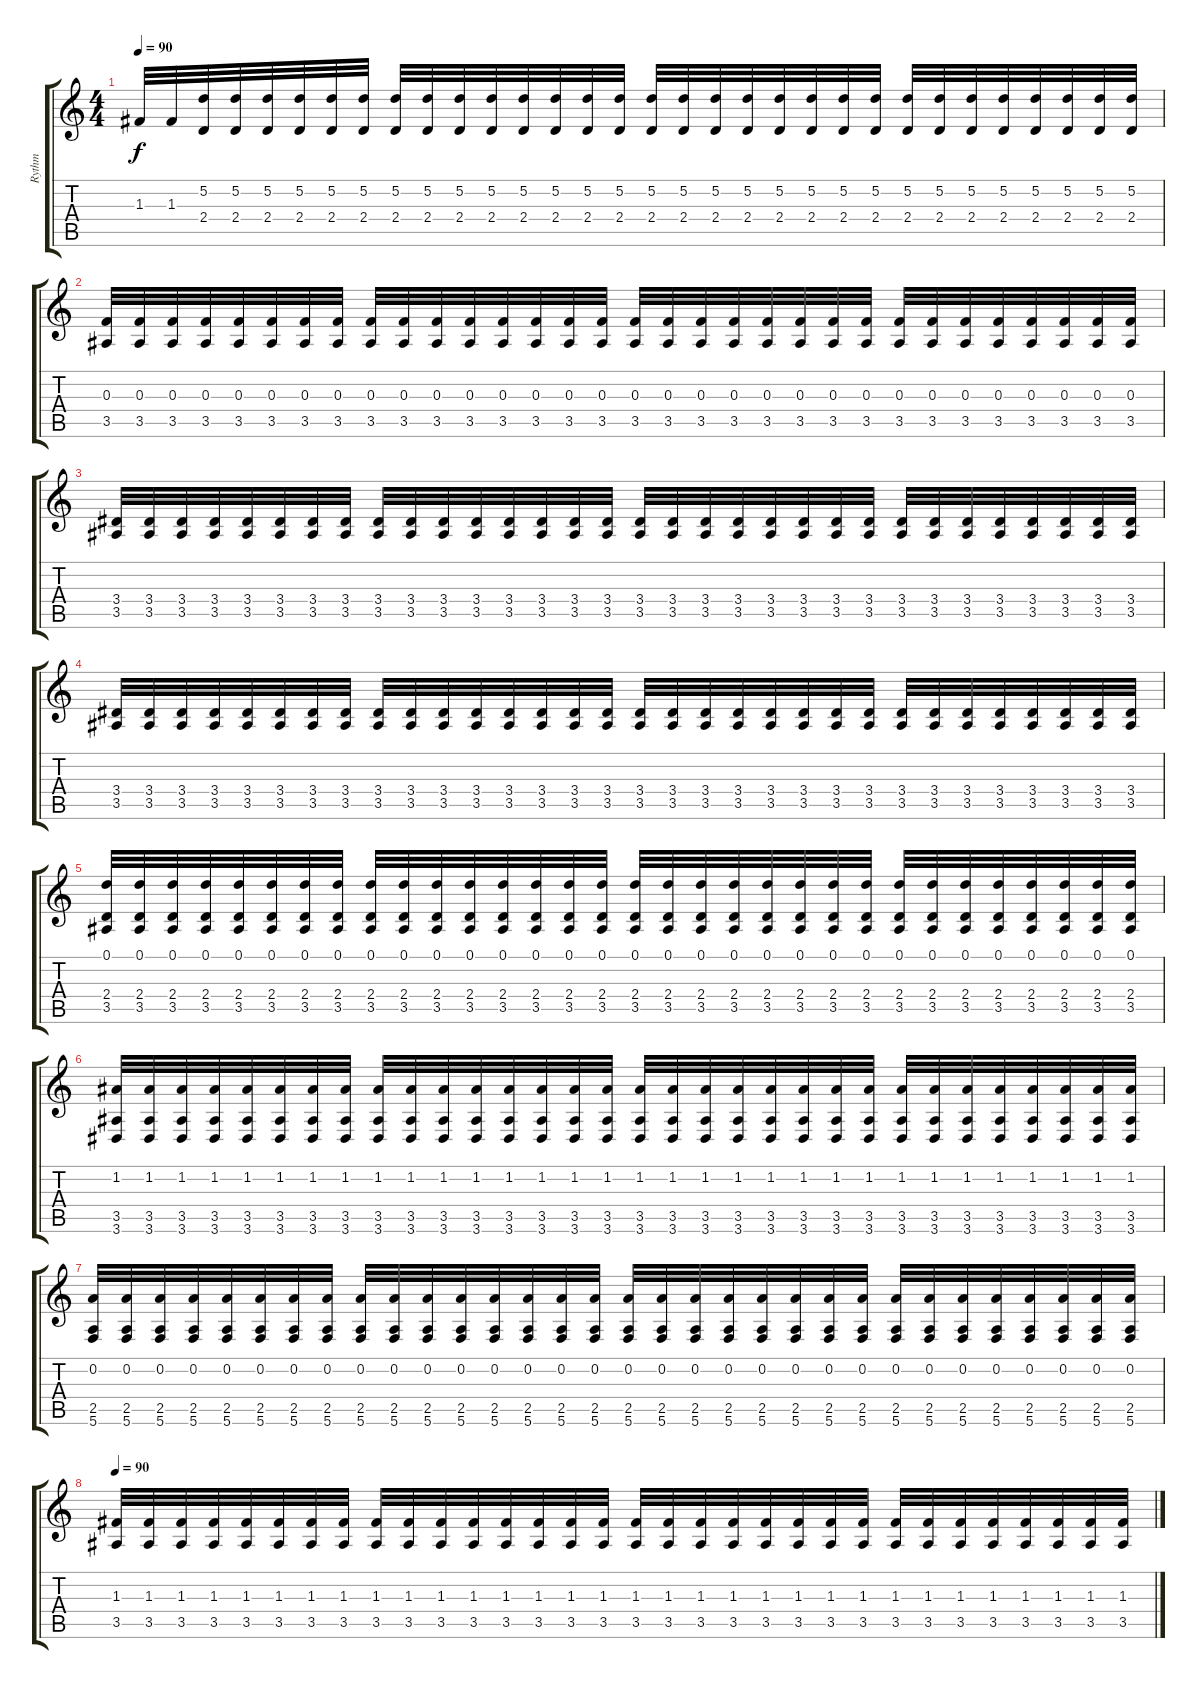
\track ("Rythm" "Rythm") {instrument distortionguitar}
\staff {score tabs}
\tuning (D4 A3 F3 C3 G2 C2) {hide}
\ts (4 4)
\tempo 90
\clef g2
\ks c
1.3.32{dy f} 1.3.32 (5.2 2.4).32 (5.2 2.4).32 (5.2 2.4).32 (5.2 2.4).32 (5.2 2.4).32 (5.2 2.4).32 (5.2 2.4).32 (5.2 2.4).32 (5.2 2.4).32 (5.2 2.4).32 (5.2 2.4).32 (5.2 2.4).32 (5.2 2.4).32 (5.2 2.4).32 (5.2 2.4).32 (5.2 2.4).32 (5.2 2.4).32 (5.2 2.4).32 (5.2 2.4).32 (5.2 2.4).32 (5.2 2.4).32 (5.2 2.4).32 (5.2 2.4).32 (5.2 2.4).32 (5.2 2.4).32 (5.2 2.4).32 (5.2 2.4).32 (5.2 2.4).32 (5.2 2.4).32 (5.2 2.4).32 |
(0.3 3.5).32 (0.3 3.5).32 (0.3 3.5).32 (0.3 3.5).32 (0.3 3.5).32 (0.3 3.5).32 (0.3 3.5).32 (0.3 3.5).32 (0.3 3.5).32 (0.3 3.5).32 (0.3 3.5).32 (0.3 3.5).32 (0.3 3.5).32 (0.3 3.5).32 (0.3 3.5).32 (0.3 3.5).32 (0.3 3.5).32 (0.3 3.5).32 (0.3 3.5).32 (0.3 3.5).32 (0.3 3.5).32 (0.3 3.5).32 (0.3 3.5).32 (0.3 3.5).32 (0.3 3.5).32 (0.3 3.5).32 (0.3 3.5).32 (0.3 3.5).32 (0.3 3.5).32 (0.3 3.5).32 (0.3 3.5).32 (0.3 3.5).32 |
(3.4 3.5).32 (3.4 3.5).32 (3.4 3.5).32 (3.4 3.5).32 (3.4 3.5).32 (3.4 3.5).32 (3.4 3.5).32 (3.4 3.5).32 (3.4 3.5).32 (3.4 3.5).32 (3.4 3.5).32 (3.4 3.5).32 (3.4 3.5).32 (3.4 3.5).32 (3.4 3.5).32 (3.4 3.5).32 (3.4 3.5).32 (3.4 3.5).32 (3.4 3.5).32 (3.4 3.5).32 (3.4 3.5).32 (3.4 3.5).32 (3.4 3.5).32 (3.4 3.5).32 (3.4 3.5).32 (3.4 3.5).32 (3.4 3.5).32 (3.4 3.5).32 (3.4 3.5).32 (3.4 3.5).32 (3.4 3.5).32 (3.4 3.5).32 |
(3.4 3.5).32 (3.4 3.5).32 (3.4 3.5).32 (3.4 3.5).32 (3.4 3.5).32 (3.4 3.5).32 (3.4 3.5).32 (3.4 3.5).32 (3.4 3.5).32 (3.4 3.5).32 (3.4 3.5).32 (3.4 3.5).32 (3.4 3.5).32 (3.4 3.5).32 (3.4 3.5).32 (3.4 3.5).32 (3.4 3.5).32 (3.4 3.5).32 (3.4 3.5).32 (3.4 3.5).32 (3.4 3.5).32 (3.4 3.5).32 (3.4 3.5).32 (3.4 3.5).32 (3.4 3.5).32 (3.4 3.5).32 (3.4 3.5).32 (3.4 3.5).32 (3.4 3.5).32 (3.4 3.5).32 (3.4 3.5).32 (3.4 3.5).32 |
(0.1 2.4 3.5).32 (0.1 2.4 3.5).32 (0.1 2.4 3.5).32 (0.1 2.4 3.5).32 (0.1 2.4 3.5).32 (0.1 2.4 3.5).32 (0.1 2.4 3.5).32 (0.1 2.4 3.5).32 (0.1 2.4 3.5).32 (0.1 2.4 3.5).32 (0.1 2.4 3.5).32 (0.1 2.4 3.5).32 (0.1 2.4 3.5).32 (0.1 2.4 3.5).32 (0.1 2.4 3.5).32 (0.1 2.4 3.5).32 (0.1 2.4 3.5).32 (0.1 2.4 3.5).32 (0.1 2.4 3.5).32 (0.1 2.4 3.5).32 (0.1 2.4 3.5).32 (0.1 2.4 3.5).32 (0.1 2.4 3.5).32 (0.1 2.4 3.5).32 (0.1 2.4 3.5).32 (0.1 2.4 3.5).32 (0.1 2.4 3.5).32 (0.1 2.4 3.5).32 (0.1 2.4 3.5).32 (0.1 2.4 3.5).32 (0.1 2.4 3.5).32 (0.1 2.4 3.5).32 |
(1.2 3.5 3.6).32 (1.2 3.5 3.6).32 (1.2 3.5 3.6).32 (1.2 3.5 3.6).32 (1.2 3.5 3.6).32 (1.2 3.5 3.6).32 (1.2 3.5 3.6).32 (1.2 3.5 3.6).32 (1.2 3.5 3.6).32 (1.2 3.5 3.6).32 (1.2 3.5 3.6).32 (1.2 3.5 3.6).32 (1.2 3.5 3.6).32 (1.2 3.5 3.6).32 (1.2 3.5 3.6).32 (1.2 3.5 3.6).32 (1.2 3.5 3.6).32 (1.2 3.5 3.6).32 (1.2 3.5 3.6).32 (1.2 3.5 3.6).32 (1.2 3.5 3.6).32 (1.2 3.5 3.6).32 (1.2 3.5 3.6).32 (1.2 3.5 3.6).32 (1.2 3.5 3.6).32 (1.2 3.5 3.6).32 (1.2 3.5 3.6).32 (1.2 3.5 3.6).32 (1.2 3.5 3.6).32 (1.2 3.5 3.6).32 (1.2 3.5 3.6).32 (1.2 3.5 3.6).32 |
(0.2 2.5 5.6).32 (0.2 2.5 5.6).32 (0.2 2.5 5.6).32 (0.2 2.5 5.6).32 (0.2 2.5 5.6).32 (0.2 2.5 5.6).32 (0.2 2.5 5.6).32 (0.2 2.5 5.6).32 (0.2 2.5 5.6).32 (0.2 2.5 5.6).32 (0.2 2.5 5.6).32 (0.2 2.5 5.6).32 (0.2 2.5 5.6).32 (0.2 2.5 5.6).32 (0.2 2.5 5.6).32 (0.2 2.5 5.6).32 (0.2 2.5 5.6).32 (0.2 2.5 5.6).32 (0.2 2.5 5.6).32 (0.2 2.5 5.6).32 (0.2 2.5 5.6).32 (0.2 2.5 5.6).32 (0.2 2.5 5.6).32 (0.2 2.5 5.6).32 (0.2 2.5 5.6).32 (0.2 2.5 5.6).32 (0.2 2.5 5.6).32 (0.2 2.5 5.6).32 (0.2 2.5 5.6).32 (0.2 2.5 5.6).32 (0.2 2.5 5.6).32 (0.2 2.5 5.6).32 |
\tempo 75
\tempo 90
(1.3 3.5).32{volume 15 balance 10 instrument distortionguitar} (1.3 3.5).32 (1.3 3.5).32 (1.3 3.5).32 (1.3 3.5).32 (1.3 3.5).32 (1.3 3.5).32 (1.3 3.5).32 (1.3 3.5).32 (1.3 3.5).32 (1.3 3.5).32 (1.3 3.5).32 (1.3 3.5).32 (1.3 3.5).32 (1.3 3.5).32 (1.3 3.5).32 (1.3 3.5).32 (1.3 3.5).32 (1.3 3.5).32 (1.3 3.5).32 (1.3 3.5).32 (1.3 3.5).32 (1.3 3.5).32 (1.3 3.5).32 (1.3 3.5).32 (1.3 3.5).32 (1.3 3.5).32 (1.3 3.5).32 (1.3 3.5).32 (1.3 3.5).32 (1.3 3.5).32 (1.3 3.5).32
